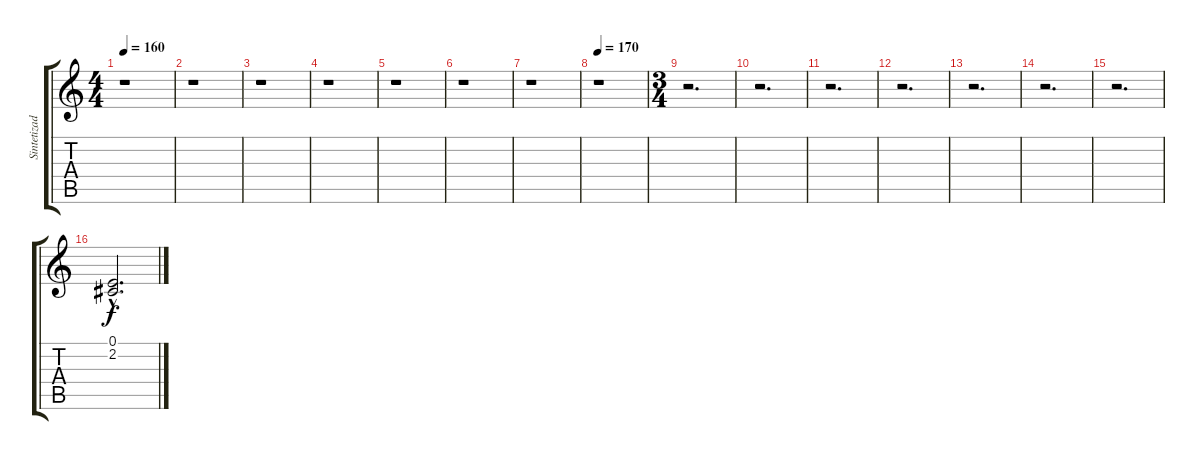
\track ("Sintetizador" "Sintetizad") {instrument stringensemble1}
\staff {score tabs}
\tuning (E4 B3 G3 D3 A2 E2) {hide}
\ts (4 4)
\tempo 160
\clef g2
\ks c
r.1{dy f} |
r.1 |
r.1 |
r.1 |
r.1 |
r.1 |
r.1 |
\tempo 170
r.1 |
\ts (3 4)
r.2{d} |
r.2{d} |
r.2{d} |
r.2{d} |
r.2{d} |
r.2{d} |
r.2{d} |
(0.1{hac} 2.2{hac}).2{d volume 12}
